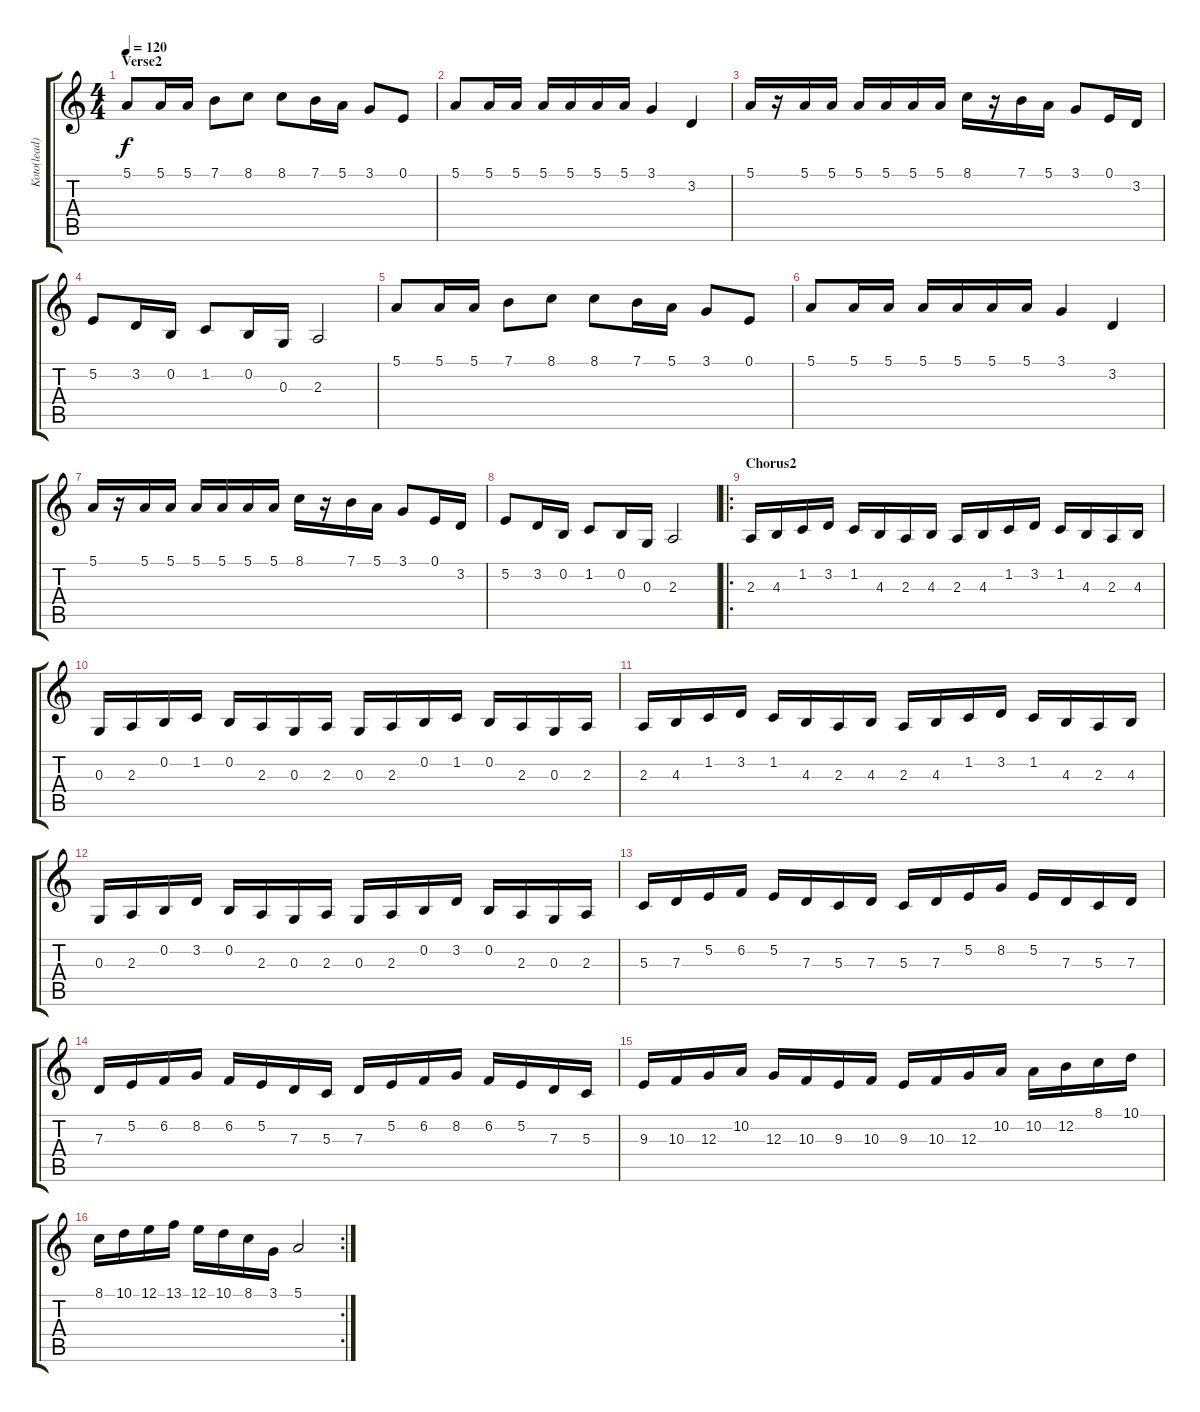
\track ("Koto(lead)" "Koto(lead)") {instrument koto}
\staff {score tabs}
\tuning (E4 B3 G3 D3 A2 E2) {hide}
\ts (4 4)
\section ("" "Verse2")
\tempo 120
\clef g2
\ks c
5.1.8{dy f} 5.1.16 5.1.16 7.1.8 8.1.8 8.1.8 7.1.16 5.1.16 3.1.8 0.1.8 |
5.1.8 5.1.16 5.1.16 5.1.16 5.1.16 5.1.16 5.1.16 3.1.4 3.2.4 |
5.1.16 r.16 5.1.16 5.1.16 5.1.16 5.1.16 5.1.16 5.1.16 8.1.16 r.16 7.1.16 5.1.16 3.1.8 0.1.16 3.2.16 |
5.2.8 3.2.16 0.2.16 1.2.8 0.2.16 0.3.16 2.3.2 |
5.1.8 5.1.16 5.1.16 7.1.8 8.1.8 8.1.8 7.1.16 5.1.16 3.1.8 0.1.8 |
5.1.8 5.1.16 5.1.16 5.1.16 5.1.16 5.1.16 5.1.16 3.1.4 3.2.4 |
5.1.16 r.16 5.1.16 5.1.16 5.1.16 5.1.16 5.1.16 5.1.16 8.1.16 r.16 7.1.16 5.1.16 3.1.8 0.1.16 3.2.16 |
5.2.8 3.2.16 0.2.16 1.2.8 0.2.16 0.3.16 2.3.2 |
\ro
\section ("" "Chorus2")
2.3.16 4.3.16 1.2.16 3.2.16 1.2.16 4.3.16 2.3.16 4.3.16 2.3.16 4.3.16 1.2.16 3.2.16 1.2.16 4.3.16 2.3.16 4.3.16 |
0.3.16 2.3.16 0.2.16 1.2.16 0.2.16 2.3.16 0.3.16 2.3.16 0.3.16 2.3.16 0.2.16 1.2.16 0.2.16 2.3.16 0.3.16 2.3.16 |
2.3.16 4.3.16 1.2.16 3.2.16 1.2.16 4.3.16 2.3.16 4.3.16 2.3.16 4.3.16 1.2.16 3.2.16 1.2.16 4.3.16 2.3.16 4.3.16 |
0.3.16 2.3.16 0.2.16 3.2.16 0.2.16 2.3.16 0.3.16 2.3.16 0.3.16 2.3.16 0.2.16 3.2.16 0.2.16 2.3.16 0.3.16 2.3.16 |
5.3.16 7.3.16 5.2.16 6.2.16 5.2.16 7.3.16 5.3.16 7.3.16 5.3.16 7.3.16 5.2.16 8.2.16 5.2.16 7.3.16 5.3.16 7.3.16 |
7.3.16 5.2.16 6.2.16 8.2.16 6.2.16 5.2.16 7.3.16 5.3.16 7.3.16 5.2.16 6.2.16 8.2.16 6.2.16 5.2.16 7.3.16 5.3.16 |
9.3.16 10.3.16 12.3.16 10.2.16 12.3.16 10.3.16 9.3.16 10.3.16 9.3.16 10.3.16 12.3.16 10.2.16 10.2.16 12.2.16 8.1.16 10.1.16 |
\rc 2
8.1.16 10.1.16 12.1.16 13.1.16 12.1.16 10.1.16 8.1.16 3.1.16 5.1.2
